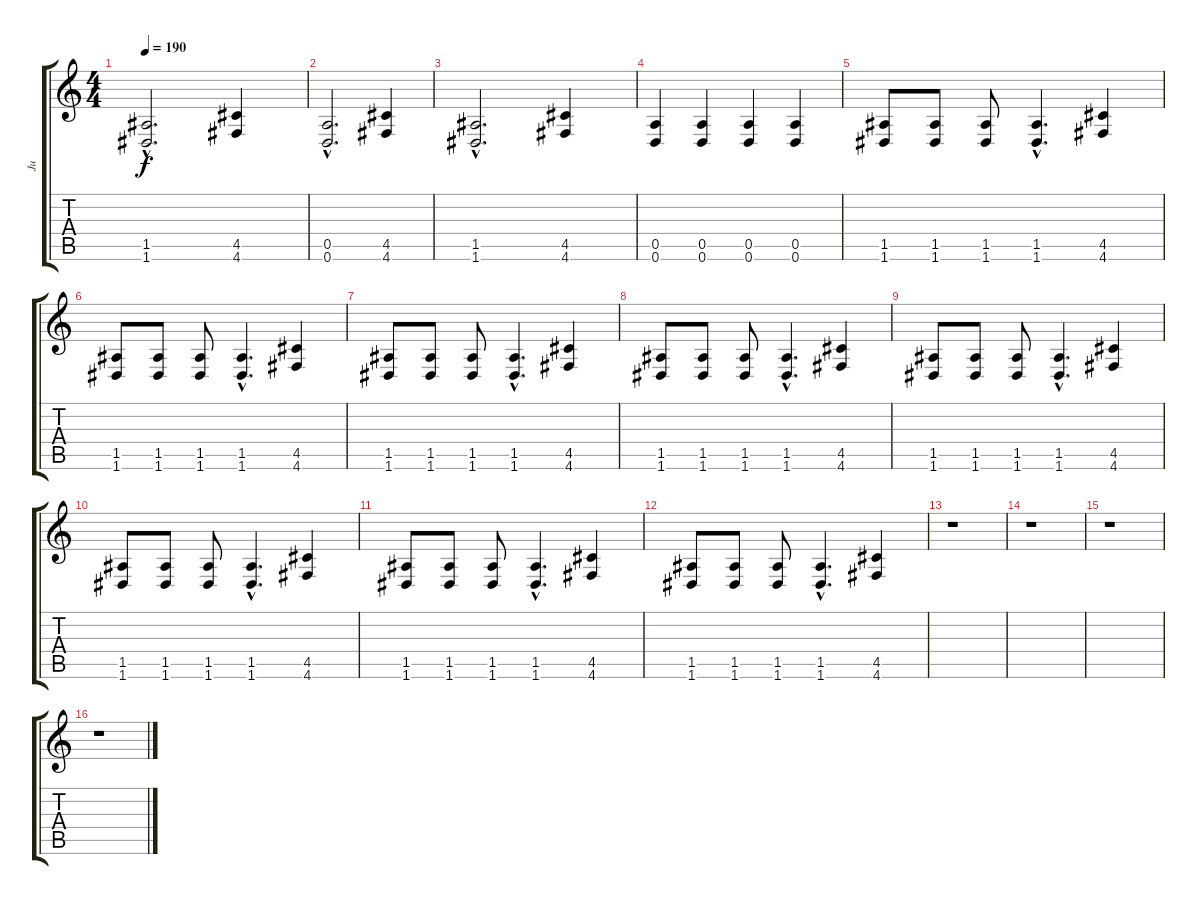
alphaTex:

\track ("Ju" "Ju") {instrument distortionguitar}
\staff {score tabs}
\tuning (E4 B3 G3 D3 A2 D2) {hide}
\ts (4 4)
\tempo 190
\clef g2
\ks c
(1.5{hac} 1.6{hac}).2{d dy f} (4.5 4.6).4 |
(0.5{hac} 0.6{hac}).2{d} (4.5 4.6).4 |
(1.5{hac} 1.6{hac}).2{d} (4.5 4.6).4 |
(0.5 0.6).4 (0.5 0.6).4 (0.5 0.6).4 (0.5 0.6).4 |
(1.5 1.6).8 (1.5 1.6).8 (1.5 1.6).8 (1.5{hac} 1.6{hac}).4{d} (4.5 4.6).4 |
(1.5 1.6).8 (1.5 1.6).8 (1.5 1.6).8 (1.5{hac} 1.6{hac}).4{d} (4.5 4.6).4 |
(1.5 1.6).8 (1.5 1.6).8 (1.5 1.6).8 (1.5{hac} 1.6{hac}).4{d} (4.5 4.6).4 |
(1.5 1.6).8 (1.5 1.6).8 (1.5 1.6).8 (1.5{hac} 1.6{hac}).4{d} (4.5 4.6).4 |
(1.5 1.6).8 (1.5 1.6).8 (1.5 1.6).8 (1.5{hac} 1.6{hac}).4{d} (4.5 4.6).4 |
(1.5 1.6).8 (1.5 1.6).8 (1.5 1.6).8 (1.5{hac} 1.6{hac}).4{d} (4.5 4.6).4 |
(1.5 1.6).8 (1.5 1.6).8 (1.5 1.6).8 (1.5{hac} 1.6{hac}).4{d} (4.5 4.6).4 |
(1.5 1.6).8 (1.5 1.6).8 (1.5 1.6).8 (1.5{hac} 1.6{hac}).4{d} (4.5 4.6).4 |
r.1 |
r.1 |
r.1 |
r.1
